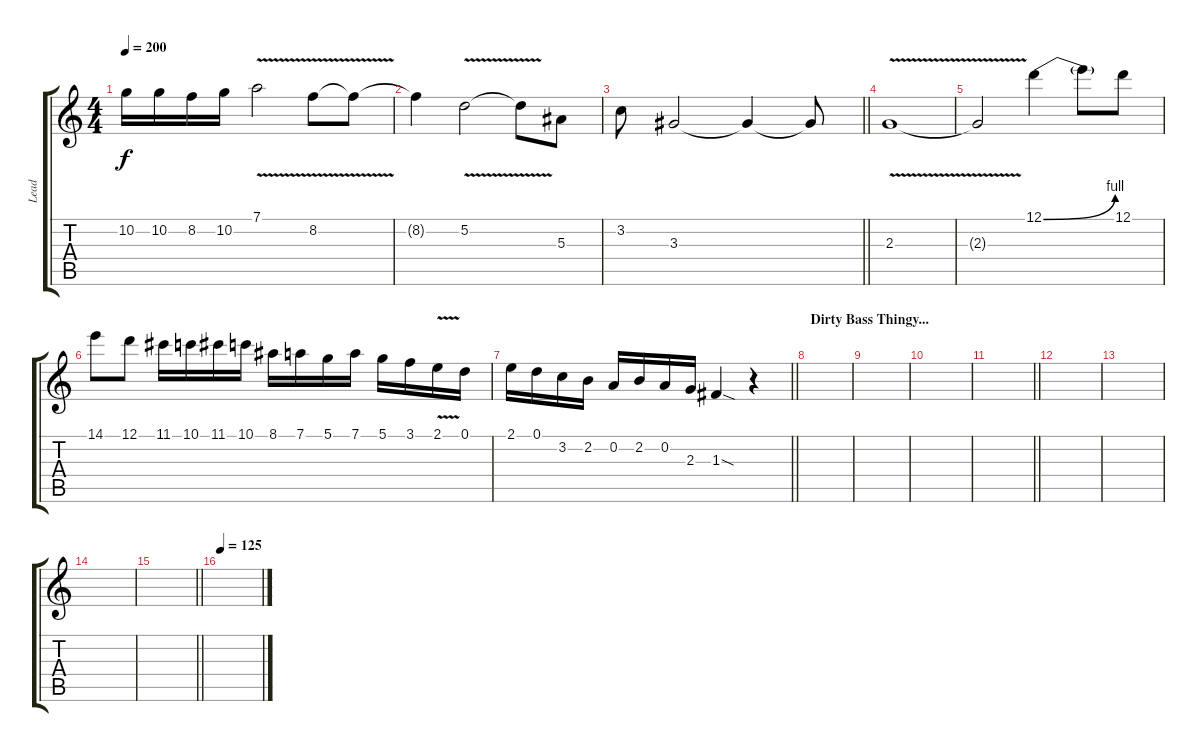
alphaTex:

\track ("Lead" "Lead") {instrument distortionguitar}
\staff {score tabs}
\tuning (D4 A3 F3 C3 G2 D2) {hide}
\ts (4 4)
\tempo 200
\clef g2
\ks c
10.2.16{dy f} 10.2.16 8.2.16 10.2.16 7.1{v}.2 8.2{v}.8 8.2{t}.8 |
8.2{t}.4 5.2{v}.2 5.2{t}.8 5.3.8{volume 11} |
\barLineRight lightlight
3.2.8 3.3.2 3.3{t}.4 3.3{t}.8 |
2.3{v}.1 |
2.3{t}.2 12.1{be (bend 0 0 60 4)}.4{volume 16} 12.1{t}.8 12.1.8 |
14.1.8 12.1.8 11.1.16 10.1.16 11.1.16 10.1.16 8.1.16 7.1.16 5.1.16 7.1.16 5.1.16 3.1.16 2.1{v}.16 0.1.16 |
\barLineRight lightlight
2.1.16 0.1.16 3.2.16 2.2.16 0.2.16 2.2.16 0.2.16 2.3.16 1.3{sod}.4 r.4 |
\section ("" "Dirty Bass Thingy...")
|
|
|
\barLineRight lightlight
|
|
|
|
\barLineRight lightlight
|
\tempo 125
